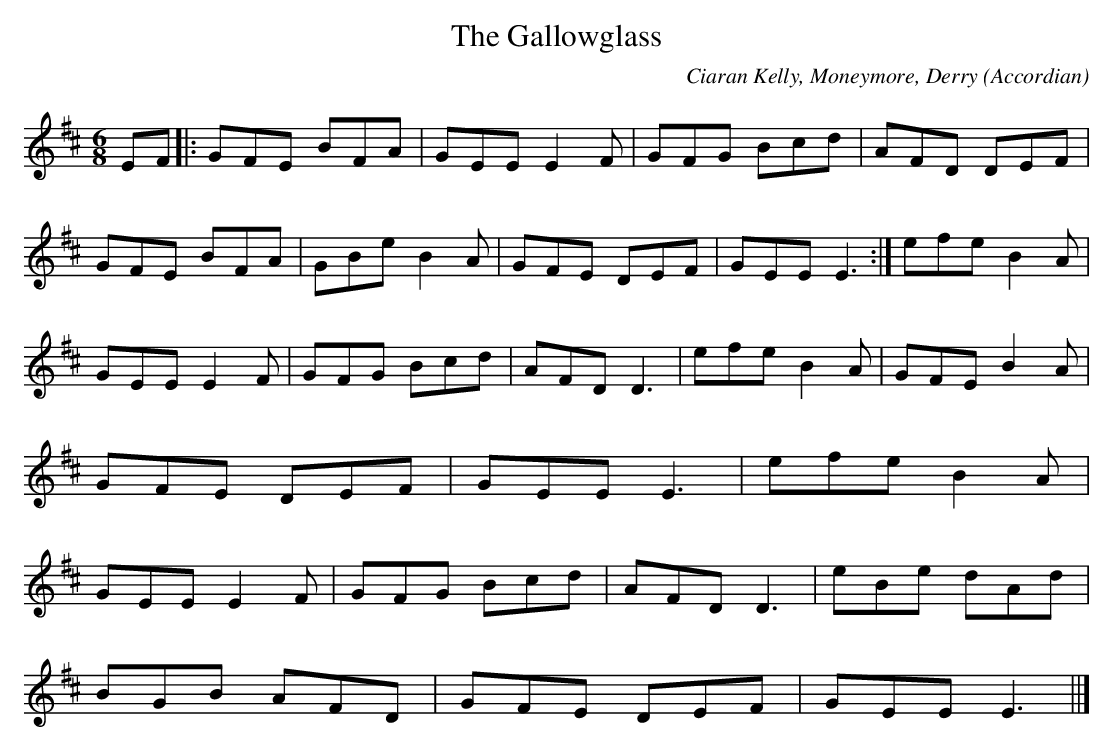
X:1
T:The Gallowglass
C:Ciaran Kelly, Moneymore, Derry (Accordian)
M:6/8
L:1/8
K:D
EF |:GFE BFA |GEE E2 F |GFG Bcd |AFD DEF |GFE BFA |GBe B2 A |GFE DEF |GEE E3 :|efe B2 A |GEE E2 F |GFG Bcd |AFD D3 |efe B2 A |GFE B2 A |GFE DEF |GEE E3 |efe B2 A |GEE E2 F |GFG Bcd |AFD D3 |eBe dAd |
BGB AFD |GFE DEF |GEE E3 ||]
